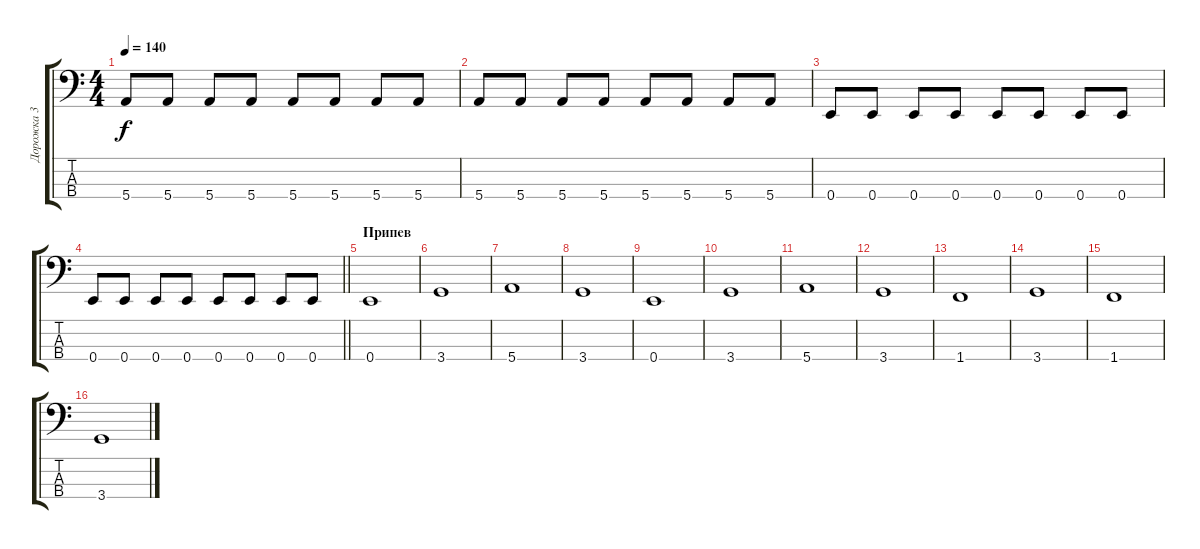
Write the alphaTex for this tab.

\track ("Дорожка 3" "Дорожка 3") {instrument electricbasspick}
\staff {score tabs}
\tuning (G2 D2 A1 E1) {hide}
\ts (4 4)
\tempo 140
\clef f4
\ks c
5.4.8{dy f} 5.4.8 5.4.8 5.4.8 5.4.8 5.4.8 5.4.8 5.4.8 |
5.4.8 5.4.8 5.4.8 5.4.8 5.4.8 5.4.8 5.4.8 5.4.8 |
0.4.8 0.4.8 0.4.8 0.4.8 0.4.8 0.4.8 0.4.8 0.4.8 |
\barLineRight lightlight
0.4.8 0.4.8 0.4.8 0.4.8 0.4.8 0.4.8 0.4.8 0.4.8 |
\section ("" "Припев")
0.4.1 |
3.4.1 |
5.4.1 |
3.4.1 |
0.4.1 |
3.4.1 |
5.4.1 |
3.4.1 |
1.4.1 |
3.4.1 |
1.4.1 |
3.4.1
